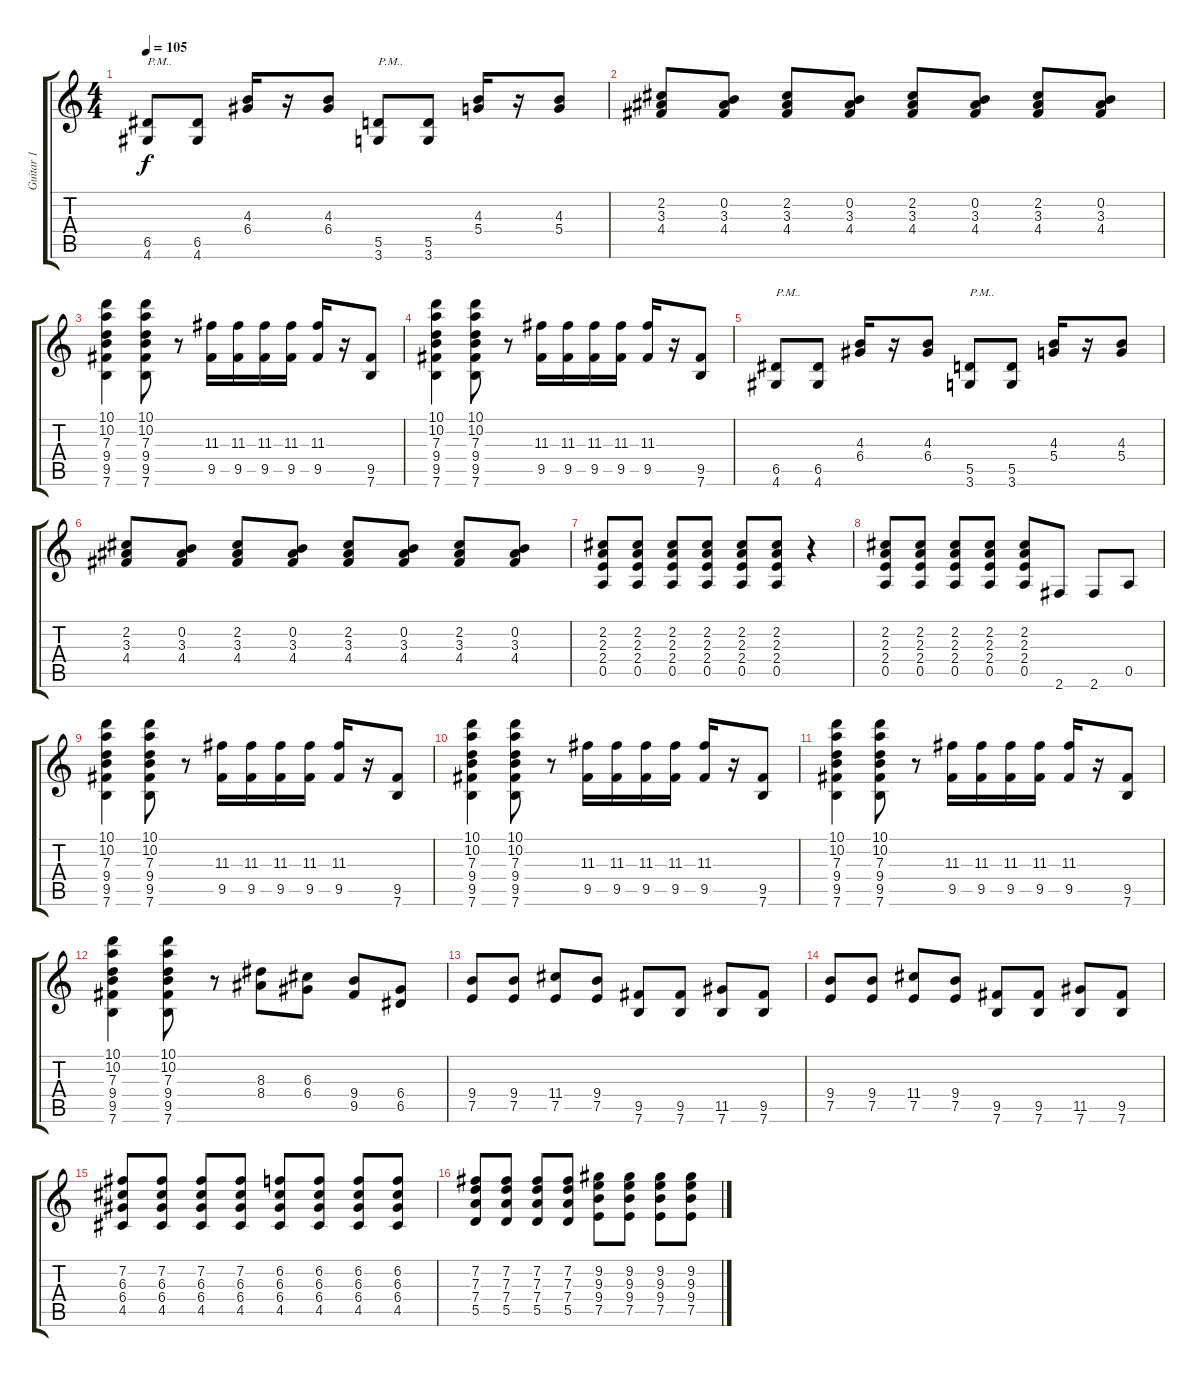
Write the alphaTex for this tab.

\track ("Guitar 1" "Guitar 1") {instrument distortionguitar}
\staff {score tabs}
\tuning (E4 B3 G3 D3 A2 E2) {hide}
\ts (4 4)
\tempo 105
\clef g2
\ks c
(6.5 4.6).8{txt "P.M.." dy f} (6.5 4.6).8 (4.3 6.4).16 r.16 (4.3 6.4).8 (5.5 3.6).8{txt "P.M.."} (5.5 3.6).8 (4.3 5.4).16 r.16 (4.3 5.4).8 |
(2.2 3.3 4.4).8 (0.2 3.3 4.4).8 (2.2 3.3 4.4).8 (0.2 3.3 4.4).8 (2.2 3.3 4.4).8 (0.2 3.3 4.4).8 (2.2 3.3 4.4).8 (0.2 3.3 4.4).8 |
(10.1 10.2 7.3 9.4 9.5 7.6).4 (10.1 10.2 7.3 9.4 9.5 7.6).8 r.8 (11.3 9.5).16 (11.3 9.5).16 (11.3 9.5).16 (11.3 9.5).16 (11.3 9.5).16 r.16 (9.5 7.6).8 |
(10.1 10.2 7.3 9.4 9.5 7.6).4 (10.1 10.2 7.3 9.4 9.5 7.6).8 r.8 (11.3 9.5).16 (11.3 9.5).16 (11.3 9.5).16 (11.3 9.5).16 (11.3 9.5).16 r.16 (9.5 7.6).8 |
(6.5 4.6).8{txt "P.M.."} (6.5 4.6).8 (4.3 6.4).16 r.16 (4.3 6.4).8 (5.5 3.6).8{txt "P.M.."} (5.5 3.6).8 (4.3 5.4).16 r.16 (4.3 5.4).8 |
(2.2 3.3 4.4).8 (0.2 3.3 4.4).8 (2.2 3.3 4.4).8 (0.2 3.3 4.4).8 (2.2 3.3 4.4).8 (0.2 3.3 4.4).8 (2.2 3.3 4.4).8 (0.2 3.3 4.4).8 |
(2.2 2.3 2.4 0.5).8 (2.2 2.3 2.4 0.5).8 (2.2 2.3 2.4 0.5).8 (2.2 2.3 2.4 0.5).8 (2.2 2.3 2.4 0.5).8 (2.2 2.3 2.4 0.5).8 r.4 |
(2.2 2.3 2.4 0.5).8 (2.2 2.3 2.4 0.5).8 (2.2 2.3 2.4 0.5).8 (2.2 2.3 2.4 0.5).8 (2.2 2.3 2.4 0.5).8 2.6.8 2.6.8 0.5.8 |
(10.1 10.2 7.3 9.4 9.5 7.6).4 (10.1 10.2 7.3 9.4 9.5 7.6).8 r.8 (11.3 9.5).16 (11.3 9.5).16 (11.3 9.5).16 (11.3 9.5).16 (11.3 9.5).16 r.16 (9.5 7.6).8 |
(10.1 10.2 7.3 9.4 9.5 7.6).4 (10.1 10.2 7.3 9.4 9.5 7.6).8 r.8 (11.3 9.5).16 (11.3 9.5).16 (11.3 9.5).16 (11.3 9.5).16 (11.3 9.5).16 r.16 (9.5 7.6).8 |
(10.1 10.2 7.3 9.4 9.5 7.6).4 (10.1 10.2 7.3 9.4 9.5 7.6).8 r.8 (11.3 9.5).16 (11.3 9.5).16 (11.3 9.5).16 (11.3 9.5).16 (11.3 9.5).16 r.16 (9.5 7.6).8 |
(10.1 10.2 7.3 9.4 9.5 7.6).4 (10.1 10.2 7.3 9.4 9.5 7.6).8 r.8 (8.3 8.4).8 (6.3 6.4).8 (9.4 9.5).8 (6.4 6.5).8 |
(9.4 7.5).8 (9.4 7.5).8 (11.4 7.5).8 (9.4 7.5).8 (9.5 7.6).8 (9.5 7.6).8 (11.5 7.6).8 (9.5 7.6).8 |
(9.4 7.5).8 (9.4 7.5).8 (11.4 7.5).8 (9.4 7.5).8 (9.5 7.6).8 (9.5 7.6).8 (11.5 7.6).8 (9.5 7.6).8 |
(7.2 6.3 6.4 4.5).8 (7.2 6.3 6.4 4.5).8 (7.2 6.3 6.4 4.5).8 (7.2 6.3 6.4 4.5).8 (6.2 6.3 6.4 4.5).8 (6.2 6.3 6.4 4.5).8 (6.2 6.3 6.4 4.5).8 (6.2 6.3 6.4 4.5).8 |
(7.2 7.3 7.4 5.5).8 (7.2 7.3 7.4 5.5).8 (7.2 7.3 7.4 5.5).8 (7.2 7.3 7.4 5.5).8 (9.2 9.3 9.4 7.5).8 (9.2 9.3 9.4 7.5).8 (9.2 9.3 9.4 7.5).8 (9.2 9.3 9.4 7.5).8
